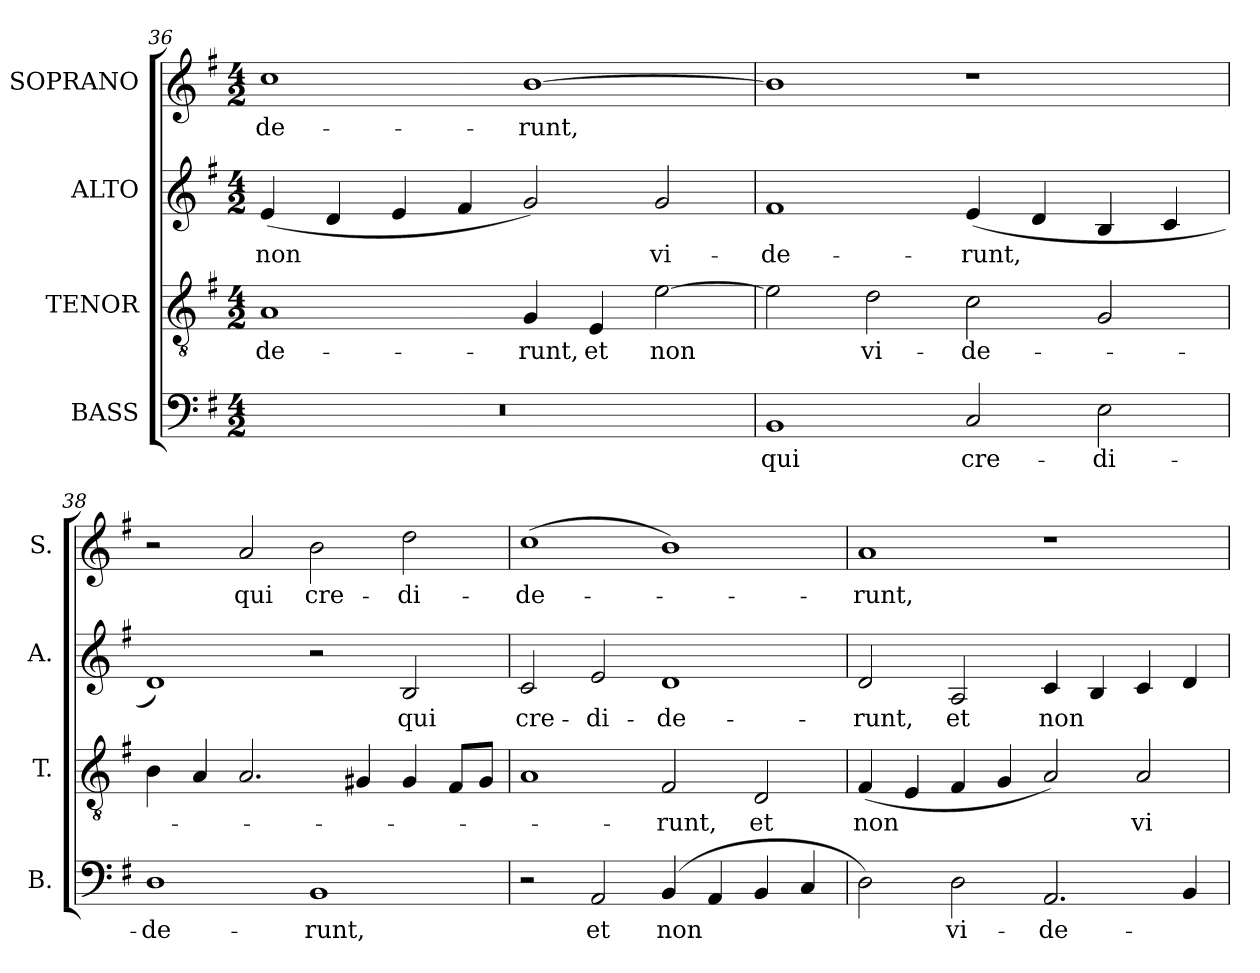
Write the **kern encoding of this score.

**kern	**text	**kern	**text	**kern	**text	**kern	**text
*part4	*part4	*part3	*part3	*part2	*part2	*part1	*part1
*staff4	*staff4	*staff3	*staff3	*staff2	*staff2	*staff1	*staff1
*I"BASS	*	*I"TENOR	*	*I"ALTO	*	*I"SOPRANO	*
*I'B.	*	*I'T.	*	*I'A.	*	*I'S.	*
!!LO:LB:g=z
*clefF4	*	*clefGv2	*	*clefG2	*	*clefG2	*
*	*	*ITrd7c12	*	*	*	*	*
*k[f#]	*	*k[f#]	*	*k[f#]	*	*k[f#]	*
*G:	*	*G:	*	*G:	*	*G:	*
*M4/2	*	*M4/2	*	*M4/2	*	*M4/2	*
=36	=36	=36	=36	=36	=36	=36	=36
!LO:N:vis=1	!	!	!	!	!	!	!
!	!	!	!LO:LY:b:color=#000000	!	!	!	!
!	!	!	!	!	!LO:LY:b:color=#000000	!	!
!	!	!	!	!	!	!	!LO:LY:b:color=#000000
0r	.	1AAi	-de-	(4ei/	non	1cci	-de-
.	.	.	.	4di/	.	.	.
.	.	.	.	4ei/	.	.	.
.	.	.	.	4f#i/	.	.	.
!	!	!	!LO:LY:b:color=#000000	!	!	!	!
!	!	!	!	!	!	!	!LO:LY:b:color=#000000
.	.	4GGi/	-runt,	2gi/)	.	[1bi	-runt,
!	!	!	!LO:LY:b:color=#000000	!	!	!	!
.	.	4EEi/	et	.	.	.	.
!	!	!	!LO:LY:b:color=#000000	!	!	!	!
!	!	!	!	!	!LO:LY:b:color=#000000	!	!
.	.	[2Ei\	non	2gi/	vi-	.	.
=37	=37	=37	=37	=37	=37	=37	=37
!	!LO:LY:b:color=#000000	!	!	!	!	!	!
!	!	!	!	!	!LO:LY:b:color=#000000	!	!
1BBi	qui	2Ei\]	.	1f#i	-de-	1bi]	.
!	!	!	!LO:LY:b:color=#000000	!	!	!	!
.	.	2Di\	vi-	.	.	.	.
!	!LO:LY:b:color=#000000	!	!	!	!	!	!
!	!	!	!LO:LY:b:color=#000000	!	!	!	!
!	!	!	!	!	!LO:LY:b:color=#000000	!	!
2Ci/	cre-	2Ci\	-de-	(4ei/	-runt,	1r	.
.	.	.	.	4di/	.	.	.
!	!LO:LY:b:color=#000000	!	!	!	!	!	!
2Ei\	-di-	2GGi/	.	4Bi/	.	.	.
.	.	.	.	4ci/	.	.	.
=38	=38	=38	=38	=38	=38	=38	=38
!	!LO:LY:b:color=#000000	!	!	!	!	!	!
1Di	-de-	4BBi\	.	1di)	.	2r	.
.	.	4AAi/	.	.	.	.	.
!	!	!	!	!	!	!	!LO:LY:b:color=#000000
.	.	2.AAi/	.	.	.	2ai/	qui
!	!LO:LY:b:color=#000000	!	!	!	!	!	!
!	!	!	!	!	!	!	!LO:LY:b:color=#000000
1BBi	-runt,	.	.	2r	.	2bi\	cre-
.	.	4GG#Xi/	.	.	.	.	.
!	!	!	!	!	!LO:LY:b:color=#000000	!	!
!	!	!	!	!	!	!	!LO:LY:b:color=#000000
.	.	4GG#i/	.	2Bi/	qui	2ddi\	-di-
.	.	8FF#i/L	.	.	.	.	.
.	.	8GG#i/J	.	.	.	.	.
=39	=39	=39	=39	=39	=39	=39	=39
!	!	!	!	!	!LO:LY:b:color=#000000	!	!
!	!	!	!	!	!	!	!LO:LY:b:color=#000000
2r	.	1AAi	.	2ci/	cre-	(1cci	-de-
!	!LO:LY:b:color=#000000	!	!	!	!	!	!
!	!	!	!	!	!LO:LY:b:color=#000000	!	!
2AAi/	et	.	.	2ei/	-di-	.	.
!	!LO:LY:b:color=#000000	!	!	!	!	!	!
!	!	!	!LO:LY:b:color=#000000	!	!	!	!
!	!	!	!	!	!LO:LY:b:color=#000000	!	!
(4BBi/	non	2FF#i/	-runt,	1di	-de-	1bi)	.
4AAi/	.	.	.	.	.	.	.
!	!	!	!LO:LY:b:color=#000000	!	!	!	!
4BBi/	.	2DDi/	et	.	.	.	.
4Ci/	.	.	.	.	.	.	.
=40	=40	=40	=40	=40	=40	=40	=40
!	!	!	!LO:LY:b:color=#000000	!	!	!	!
!	!	!	!	!	!LO:LY:b:color=#000000	!	!
!	!	!	!	!	!	!	!LO:LY:b:color=#000000
2Di\)	.	(4FF#i/	non	2di/	-runt,	1ai	-runt,
.	.	4EEi/	.	.	.	.	.
!	!LO:LY:b:color=#000000	!	!	!	!	!	!
!	!	!	!	!	!LO:LY:b:color=#000000	!	!
2Di\	vi-	4FF#i/	.	2Ai/	et	.	.
.	.	4GGi/	.	.	.	.	.
!	!LO:LY:b:color=#000000	!	!	!	!	!	!
!	!	!	!	!	!LO:LY:b:color=#000000	!	!
2.AAi/	-de-	2AAi/)	.	4ci/	non	1r	.
.	.	.	.	4Bi/	.	.	.
!	!	!	!LO:LY:b:color=#000000	!	!	!	!
.	.	2AAi/	vi-	4ci/	.	.	.
4BBi/	.	.	.	4di/	.	.	.
=	=	=	=	=	=	=	=
*-	*-	*-	*-	*-	*-	*-	*-
